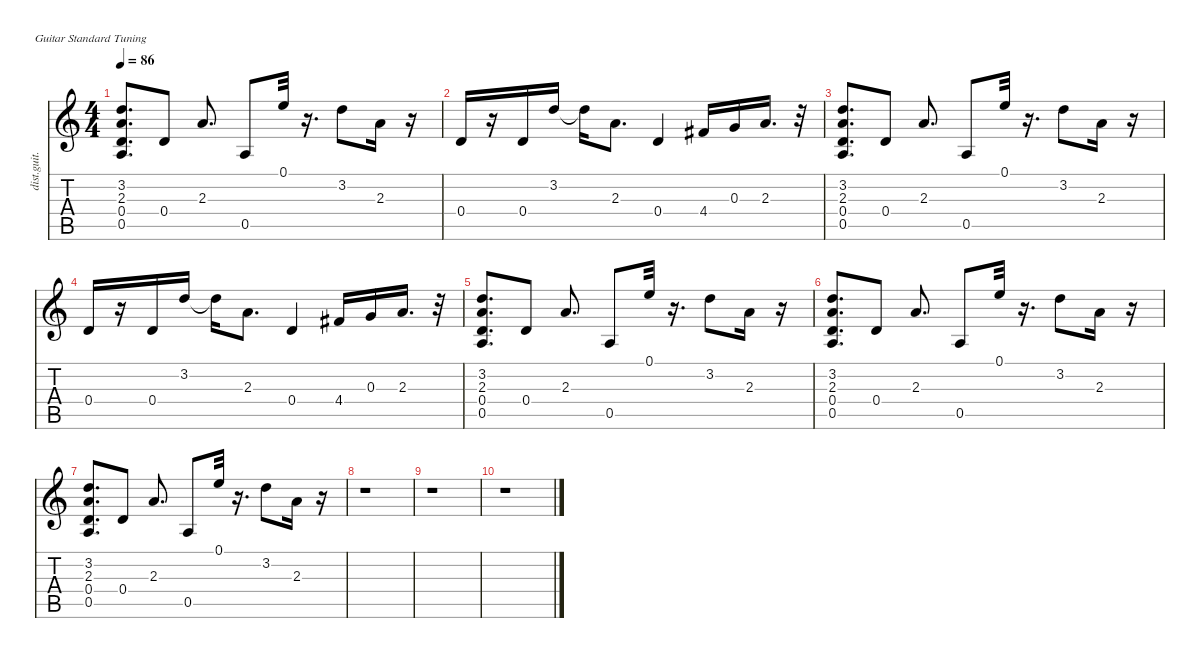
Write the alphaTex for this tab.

\defaultSystemsLayout 4
\hideDynamics
\bracketExtendMode nobrackets
\otherSystemsTrackNameOrientation horizontal
\track ("Joe.......still" "dist.guit.") {instrument distortionguitar}
\staff {score tabs}
\tuning (E4 B3 G3 D3 A2 E2)
\ts (4 4)
\tempo 86
\clef g2
\ks c
(3.2 2.3 0.4 0.5).8{d dy ff beam Up} 0.4.8{dy fff beam Up} 2.3.8{d beam Up} 0.5.8{dy ff beam Up} 0.1.32{dy f beam Up} r.16{d beam Up} 3.2.8{beam Down} 2.3.16{dy ff beam Down} r.16{beam Up} |
0.4.16{beam Up} r.16{beam Up} 0.4.16{dy f beam Up} 3.2.16{dy ff beam Up} 3.2{t}.16{dy f beam Down} 2.3.8{d dy ff beam Down} 0.4.4{dy f beam Up} 4.4{acc #}.16{dy ff beam Up} 0.3.16{beam Up} 2.3.16{d beam Up} r.32{beam Up} |
(3.2 2.3 0.4 0.5).8{d beam Up} 0.4.8{dy fff beam Up} 2.3.8{d beam Up} 0.5.8{dy ff beam Up} 0.1.32{dy f beam Up} r.16{d beam Up} 3.2.8{beam Down} 2.3.16{dy ff beam Down} r.16{beam Up} |
0.4.16{beam Up} r.16{beam Up} 0.4.16{dy f beam Up} 3.2.16{dy ff beam Up} 3.2{t}.16{dy f beam Down} 2.3.8{d dy ff beam Down} 0.4.4{dy f beam Up} 4.4{acc #}.16{dy ff beam Up} 0.3.16{beam Up} 2.3.16{d beam Up} r.32{beam Up} |
(3.2 2.3 0.4 0.5).8{d beam Up} 0.4.8{dy fff beam Up} 2.3.8{d beam Up} 0.5.8{dy ff beam Up} 0.1.32{dy f beam Up} r.16{d beam Up} 3.2.8{beam Down} 2.3.16{dy ff beam Down} r.16{beam Up} |
(3.2 2.3 0.4 0.5).8{d beam Up} 0.4.8{dy fff beam Up} 2.3.8{d beam Up} 0.5.8{dy ff beam Up} 0.1.32{dy f beam Up} r.16{d beam Up} 3.2.8{beam Down} 2.3.16{dy ff beam Down} r.16{beam Up} |
(3.2 2.3 0.4 0.5).8{d beam Up} 0.4.8{dy fff beam Up} 2.3.8{d beam Up} 0.5.8{dy ff beam Up} 0.1.32{dy f beam Up} r.16{d beam Up} 3.2.8{beam Down} 2.3.16{dy ff beam Down} r.16{beam Up} |
r.1{beam Down} |
r.1{beam Down} |
r.1{beam Down}
